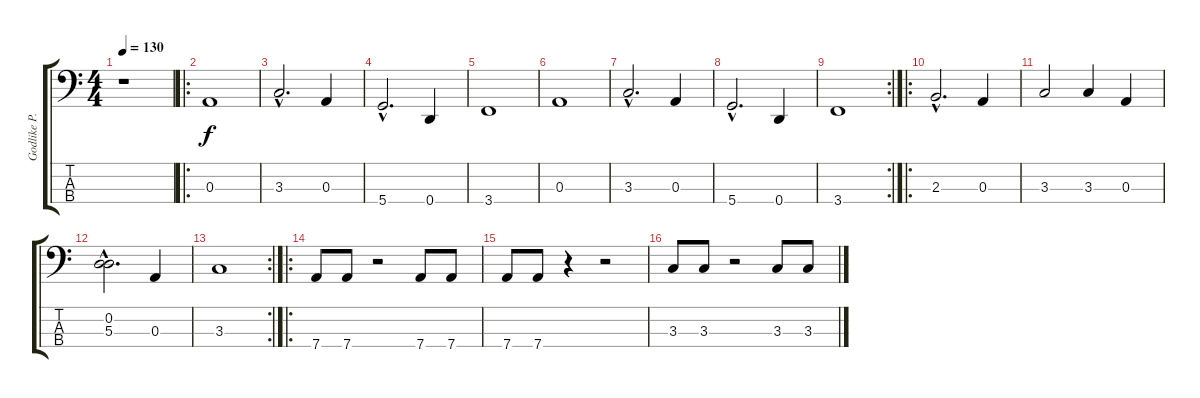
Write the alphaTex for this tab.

\track ("Godlike P." "Godlike P.") {instrument electricbassfinger}
\staff {score tabs}
\tuning (G2 D2 A1 D1) {hide}
\ts (4 4)
\tempo 130
\clef f4
\ks c
r.1{dy f instrument electricbassfinger} |
\ro
0.3.1 |
3.3{hac}.2{d} 0.3.4 |
5.4{hac}.2{d} 0.4.4 |
3.4.1 |
0.3.1 |
3.3{hac}.2{d} 0.3.4 |
5.4{hac}.2{d} 0.4.4 |
\rc 2
3.4.1 |
\ro
2.3{hac}.2{d} 0.3.4 |
3.3.2 3.3.4 0.3.4 |
(0.2{hac} 5.3{hac}).2{d} 0.3.4 |
\rc 2
3.3.1 |
\ro
7.4.8 7.4.8 r.2 7.4.8 7.4.8 |
7.4.8 7.4.8 r.4 r.2 |
3.3.8 3.3.8 r.2 3.3.8 3.3.8
